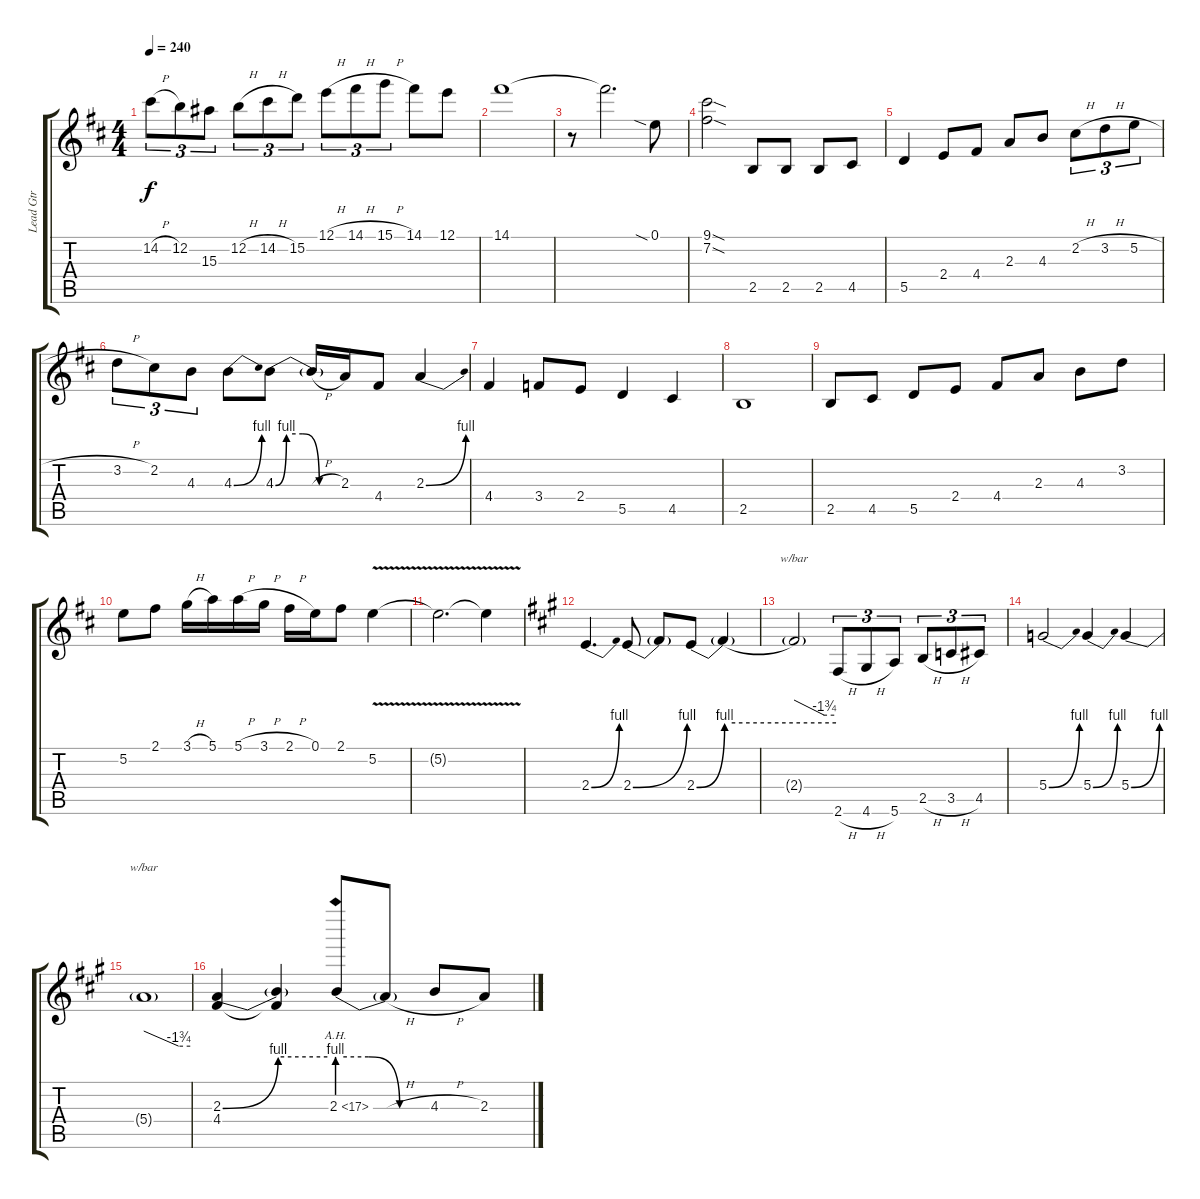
\track ("Lead Gtr" "Lead Gtr") {instrument distortionguitar}
\staff {score tabs}
\tuning (E4 B3 G3 D3 A2 E2) {hide}
\ts (4 4)
\tempo 240
\clef g2
\ks d
14.2{h}.8{tu (3 2) dy f} 12.2.8{tu (3 2)} 15.3.8{tu (3 2)} 12.2{h}.8{tu (3 2)} 14.2{h}.8{tu (3 2)} 15.2.8{tu (3 2)} 12.1{h}.8{tu (3 2)} 14.1{h}.8{tu (3 2)} 15.1{h}.8{tu (3 2)} 14.1.8 12.1.8 |
14.1.1 |
r.8 14.1{t}.2{d} 0.1{sia}.8 |
(9.1{sod} 7.2{sod}).2 2.5.8 2.5.8 2.5.8 4.5.8 |
5.5.4 2.4.8 4.4.8 2.3.8 4.3.8 2.2{h}.8{tu (3 2)} 3.2{h}.8{tu (3 2)} 5.2{h}.8{tu (3 2)} |
3.2{h}.8{tu (3 2)} 2.2.8{tu (3 2)} 4.3.8{tu (3 2)} 4.3{be (bend 0 0 60 4)}.8 4.3{be (custom 0 0 10 4 25 4 40 0 60 0)}.8 4.3{h t}.16 2.3.16 4.4.8 2.3{be (bend 0 0 60 4)}.4 |
4.4.4 3.4.8 2.4.8 5.5.4 4.5.4 |
2.5.1 |
2.5.8 4.5.8 5.5.8 2.4.8 4.4.8 2.3.8 4.3.8 3.2.8 |
5.2.8 2.1.8 3.1{h}.16 5.1.16 5.1{h}.16 3.1{h}.16 2.1{h}.16 0.1.16 2.1.8 5.2{v}.4 |
5.2{v t}.2{d} 5.2{t}.4 |
\ks a
2.4{be (bend 0 0 60 4)}.4{d} 2.4{be (bend 0 0 60 4)}.8 2.4{t}.8 2.4{be (bend 0 0 60 4)}.8 2.4{be (hold 0 4 60 4) t}.4 |
2.4{t}.2{tbe (custom default 0 0 45 -7 60 -7)} 2.6{h}.8{tu (3 2)} 4.6{h}.8{tu (3 2)} 5.6.8{tu (3 2)} 2.5{h}.8{tu (3 2)} 3.5{h}.8{tu (3 2)} 4.5.8{tu (3 2)} |
5.4{be (bend 0 0 60 4)}.2 5.4{be (bend 0 0 60 4)}.4 5.4{be (bend 0 0 60 4)}.4 |
5.4{t}.1{tbe (custom default 0 0 45 -7 60 -7)} |
(2.3{be (bend 0 0 60 4)} 4.4).4 (2.3{be (hold 0 4 60 4) t} 4.4{t}).4 2.3{be (custom 0 4 20 4 40 0 60 0) ah 15}.8 2.3{h t}.8 4.3{h}.8 2.3.8
